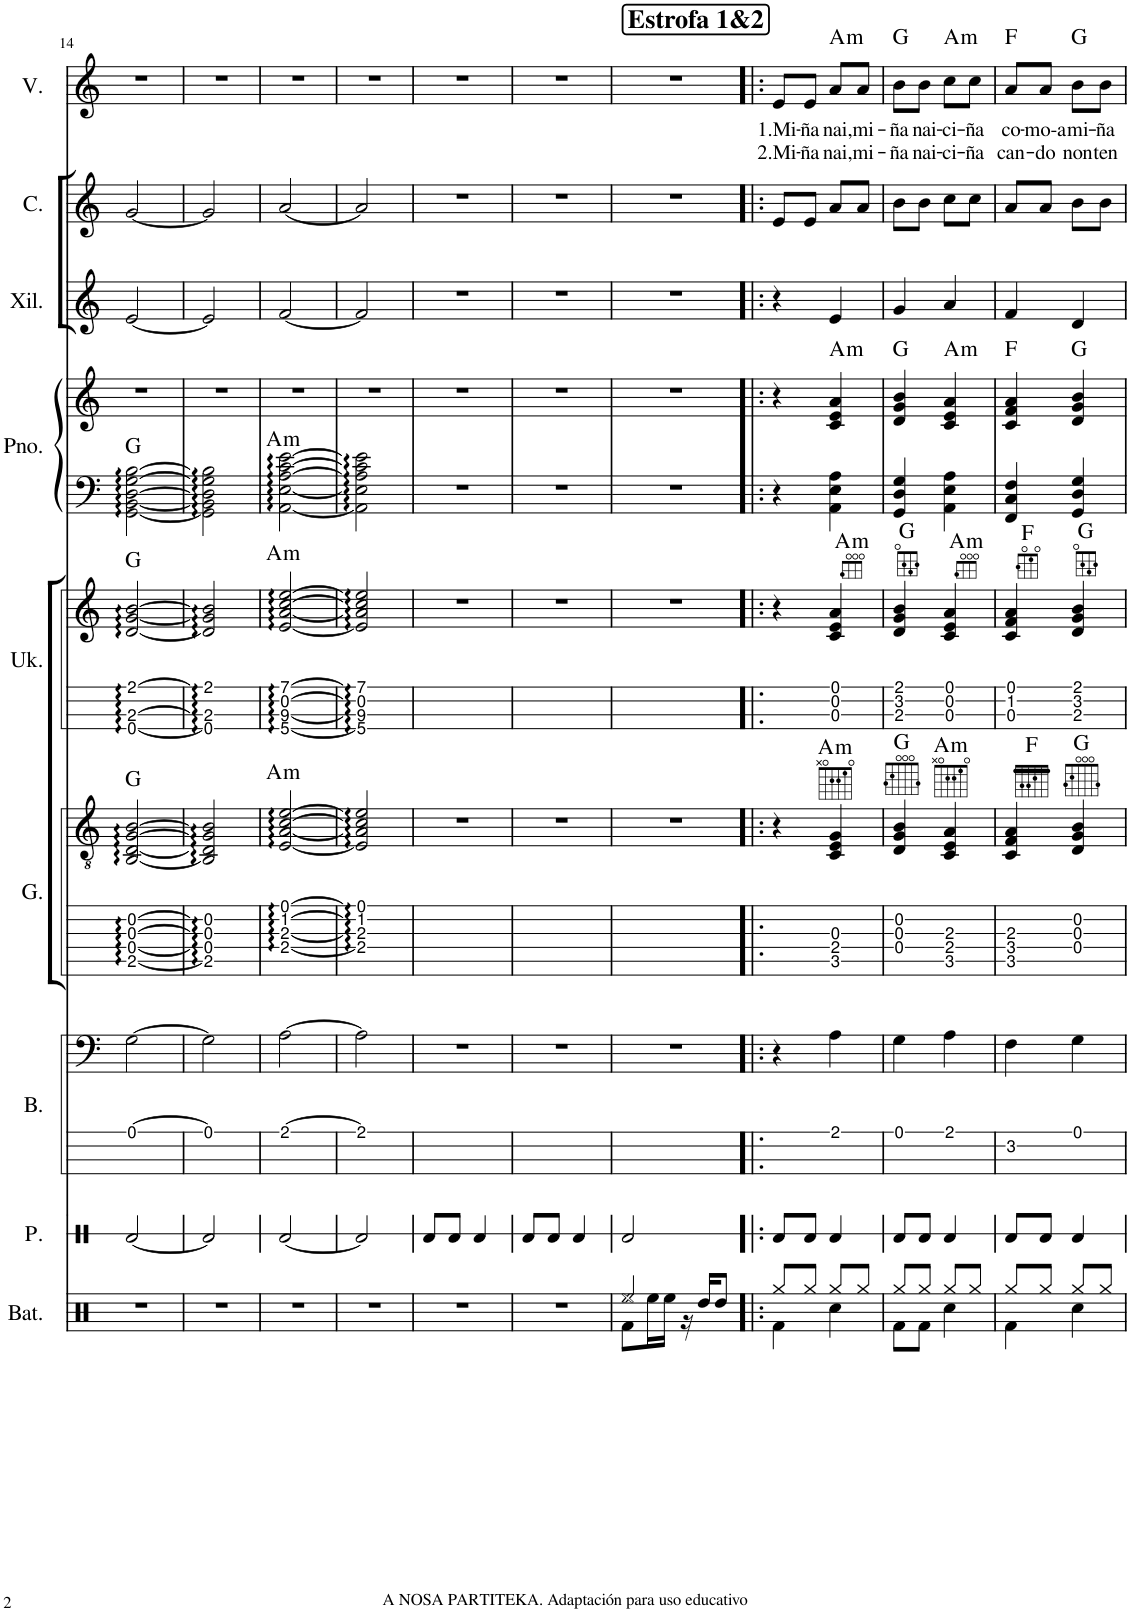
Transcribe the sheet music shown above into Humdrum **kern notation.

**kern	**kern	**kern	**kern	**kern	**kern	**harte	**kern	**kern	**harte	**kern	**kern	**harte	**kern	**kern	**kern	**text	**text	**harte
*part13	*part12	*part11	*part10	*part9	*part8	*part8	*part7	*part6	*part6	*part5	*part4	*part4	*part3	*part2	*part1	*part1	*part1	*part1
*staff13	*staff12	*staff11	*staff10	*staff9	*staff8	*	*staff7	*staff6	*	*staff5	*staff4	*	*staff3	*staff2	*staff1	*staff1	*staff1	*
*I"Batería	*I"Pandeiro	*I"Baixo	*I"Baixo	*I"Guitarra	*I"Guitarra	*	*I"Ukelele	*I"Ukelele	*	*I"Piano	*I"Piano	*	*I"Xilófono	*I"Carillón	*I"Voz	*	*	*
*I'Bat.	*I'P.	*I'B.	*I'B.	*I'G.	*I'G.	*	*I'Uk.	*I'Uk.	*	*I'Pno.	*I'Pno.	*	*I'Xil.	*I'C.	*I'V.	*	*	*
!!LO:PB:g=z
*clefX	*clefX	*	*clefF4	*	*clefGv2	*	*	*clefG2	*	*clefF4	*clefG2	*	*clefG2	*clefG2	*clefG2	*	*	*
*	*	*Trd7c12	*Trd7c12	*	*	*	*	*	*	*	*	*	*Trd-7c-12	*Trd-14c-24	*	*	*	*
*k[]	*k[]	*k[]	*k[]	*k[]	*k[]	*	*k[]	*k[]	*	*k[]	*k[]	*	*k[]	*k[]	*k[]	*	*	*
*M2/4	*M2/4	*M2/4	*M2/4	*M2/4	*M2/4	*	*M2/4	*M2/4	*	*M2/4	*M2/4	*	*M2/4	*M2/4	*M2/4	*	*	*
=14	=14	=14	=14	=14	=14	=14	=14	=14	=14	=14	=14	=14	=14	=14	=14	=14	=14	=14
2r	[2Rd/	[2G	[2G\	[2BB [2D [2G [2B	[2BB/ [2D/ [2G/ [2B/	G:maj	[2g [2d [2b	[2d/ [2g/ [2b/	G:maj	[2GG\ [2BB\ [2D\ [2G\ [2B\	2r	G:maj	[2e/	[2g/	2r	.	.	.
=15	=15	=15	=15	=15	=15	=15	=15	=15	=15	=15	=15	=15	=15	=15	=15	=15	=15	=15
2r	2Rd/]	2G]	2G\]	2BB] 2D] 2G] 2B]	2BB/] 2D/] 2G/] 2B/]	.	2g] 2d] 2b]	2d/] 2g/] 2b/]	.	2GG\] 2BB\] 2D\] 2G\] 2B\]	2r	.	2e/]	2g/]	2r	.	.	.
=16	=16	=16	=16	=16	=16	=16	=16	=16	=16	=16	=16	=16	=16	=16	=16	=16	=16	=16
!	!	!	!	!	!	!LO:H:kt=m	!	!	!LO:H:kt=m	!	!	!LO:H:kt=m	!	!	!	!	!	!
2r	[2Rd/	[2A	[2A\	[2E [2A [2c [2e	[2E/ [2A/ [2c/ [2e/	A:min	[2cc [2a [2e [2ee	[2e/ [2a/ [2cc/ [2ee/	A:min	[2AA\ [2E\ [2A\ [2c\ [2e\	2r	A:min	[2f/	[2a/	2r	.	.	.
=17	=17	=17	=17	=17	=17	=17	=17	=17	=17	=17	=17	=17	=17	=17	=17	=17	=17	=17
2r	2Rd/]	2A]	2A\]	2E] 2A] 2c] 2e]	2E/] 2A/] 2c/] 2e/]	.	2cc] 2a] 2e] 2ee]	2e/] 2a/] 2cc/] 2ee/]	.	2AA\] 2E\] 2A\] 2c\] 2e\]	2r	.	2f/]	2a/]	2r	.	.	.
=18	=18	=18	=18	=18	=18	=18	=18	=18	=18	=18	=18	=18	=18	=18	=18	=18	=18	=18
2r	8Rd/L	2r	2r	2r	2r	.	2r	2r	.	2r	2r	.	2r	2r	2r	.	.	.
.	8Rd/J	.	.	.	.	.	.	.	.	.	.	.	.	.	.	.	.	.
.	4Rd/	.	.	.	.	.	.	.	.	.	.	.	.	.	.	.	.	.
=19	=19	=19	=19	=19	=19	=19	=19	=19	=19	=19	=19	=19	=19	=19	=19	=19	=19	=19
2r	8Rd/L	2r	2r	2r	2r	.	2r	2r	.	2r	2r	.	2r	2r	2r	.	.	.
.	8Rd/J	.	.	.	.	.	.	.	.	.	.	.	.	.	.	.	.	.
.	4Rd/	.	.	.	.	.	.	.	.	.	.	.	.	.	.	.	.	.
=20	=20	=20	=20	=20	=20	=20	=20	=20	=20	=20	=20	=20	=20	=20	=20	=20	=20	=20
*^	*	*	*	*	*	*	*	*	*	*	*	*	*	*	*	*	*	*
2Ree/	8Rf\L	2Rd/	2r	2r	2r	2r	.	2r	2r	.	2r	2r	.	2r	2r	2r	.	.	.
.	16Ree\L	.	.	.	.	.	.	.	.	.	.	.	.	.	.	.	.	.	.
.	16Ree\JJ	.	.	.	.	.	.	.	.	.	.	.	.	.	.	.	.	.	.
.	16r	.	.	.	.	.	.	.	.	.	.	.	.	.	.	.	.	.	.
.	16Rdd/KL	.	.	.	.	.	.	.	.	.	.	.	.	.	.	.	.	.	.
.	8Rdd/J	.	.	.	.	.	.	.	.	.	.	.	.	.	.	.	.	.	.
!!LO:REH:place=s1:a:B:cj:fs=14:t=Estrofa 1&2
=21!|:	=21!|:	=21!|:	=21!|:	=21!|:	=21!|:	=21!|:	=21!|:	=21!|:	=21!|:	=21!|:	=21!|:	=21!|:	=21!|:	=21!|:	=21!|:	=21!|:	=21!|:	=21!|:	=21!|:
!	!	!	!	!	!	!	!	!	!	!	!	!	!	!	!	!	!LO:LY:b	!LO:LY:b	!
8Rgg/L	4Rf\	8Rd/L	4r	4r	4r	4r	.	4r	4r	.	4r	4r	.	4r	8e/L	8e/L	1.Mi-	2.Mi-	.
!	!	!	!	!	!	!	!	!	!	!	!	!	!	!	!	!	!LO:LY:b	!LO:LY:b	!
8Rgg/J	.	8Rd/J	.	.	.	.	.	.	.	.	.	.	.	.	8e/J	8e/J	ña	ña	.
!	!	!	!	!	!	!	!LO:H:kt=m	!	!	!LO:H:kt=m	!	!	!LO:H:kt=m	!	!	!	!LO:LY:b	!LO:LY:b	!LO:H:kt=m
8Rgg/L	4Rcc\	4Rd/	4A	4A\	4C 4E 4G	4C/ 4E/ 4G/	A:min	4c 4e 4a	4c/ 4e/ 4a/	A:min	4AA\ 4E\ 4A\	4c/ 4e/ 4a/	A:min	4e/	8a/L	8a/L	nai,	nai,	A:min
!	!	!	!	!	!	!	!	!	!	!	!	!	!	!	!	!	!LO:LY:b	!LO:LY:b	!
8Rgg/J	.	.	.	.	.	.	.	.	.	.	.	.	.	.	8a/J	8a/J	mi-	mi-	.
=22	=22	=22	=22	=22	=22	=22	=22	=22	=22	=22	=22	=22	=22	=22	=22	=22	=22	=22	=22
!	!	!	!	!	!	!	!	!	!	!	!	!	!	!	!	!	!LO:LY:b	!LO:LY:b	!
8Rgg/L	8Rf\L	8Rd/L	4G	4G\	4D 4G 4B	4D/ 4G/ 4B/	G:maj	4d 4g 4b	4d/ 4g/ 4b/	G:maj	4GG/ 4D/ 4G/	4d/ 4g/ 4b/	G:maj	4g/	8b\L	8b\L	-ña	-ña	G:maj
!	!	!	!	!	!	!	!	!	!	!	!	!	!	!	!	!	!LO:LY:b	!LO:LY:b	!
8Rgg/J	8Rf\J	8Rd/J	.	.	.	.	.	.	.	.	.	.	.	.	8b\J	8b\J	nai-	nai-	.
!	!	!	!	!	!	!	!LO:H:kt=m	!	!	!LO:H:kt=m	!	!	!LO:H:kt=m	!	!	!	!LO:LY:b	!LO:LY:b	!LO:H:kt=m
8Rgg/L	4Rcc\	4Rd/	4A	4A\	4C 4E 4A	4C/ 4E/ 4A/	A:min	4c 4e 4a	4c/ 4e/ 4a/	A:min	4AA\ 4E\ 4A\	4c/ 4e/ 4a/	A:min	4a/	8cc\L	8cc\L	-ci-	-ci-	A:min
!	!	!	!	!	!	!	!	!	!	!	!	!	!	!	!	!	!LO:LY:b	!LO:LY:b	!
8Rgg/J	.	.	.	.	.	.	.	.	.	.	.	.	.	.	8cc\J	8cc\J	-ña	-ña	.
=23	=23	=23	=23	=23	=23	=23	=23	=23	=23	=23	=23	=23	=23	=23	=23	=23	=23	=23	=23
!	!	!	!	!	!	!	!	!	!	!	!	!	!	!	!	!	!LO:LY:b	!LO:LY:b	!
8Rgg/L	4Rf\	8Rd/L	4F	4F\	4C 4F 4A	4C/ 4F/ 4A/	F:maj	4c 4f 4a	4c/ 4f/ 4a/	F:maj	4FF/ 4C/ 4F/	4c/ 4f/ 4a/	F:maj	4f/	8a/L	8a/L	co-	can-	F:maj
!	!	!	!	!	!	!	!	!	!	!	!	!	!	!	!	!	!LO:LY:b	!LO:LY:b	!
8Rgg/J	.	8Rd/J	.	.	.	.	.	.	.	.	.	.	.	.	8a/J	8a/J	-mo-a	-do	.
!	!	!	!	!	!	!	!	!	!	!	!	!	!	!	!	!	!LO:LY:b	!LO:LY:b	!
8Rgg/L	4Rcc\	4Rd/	4G	4G\	4D 4G 4B	4D/ 4G/ 4B/	G:maj	4d 4g 4b	4d/ 4g/ 4b/	G:maj	4GG/ 4D/ 4G/	4d/ 4g/ 4b/	G:maj	4d/	8b\L	8b\L	mi-	non	G:maj
!	!	!	!	!	!	!	!	!	!	!	!	!	!	!	!	!	!LO:LY:b	!LO:LY:b	!
8Rgg/J	.	.	.	.	.	.	.	.	.	.	.	.	.	.	8b\J	8b\J	-ña	ten	.
*v	*v	*	*	*	*	*	*	*	*	*	*	*	*	*	*	*	*	*	*
=	=	=	=	=	=	=	=	=	=	=	=	=	=	=	=	=	=	=
*-	*-	*-	*-	*-	*-	*-	*-	*-	*-	*-	*-	*-	*-	*-	*-	*-	*-	*-
